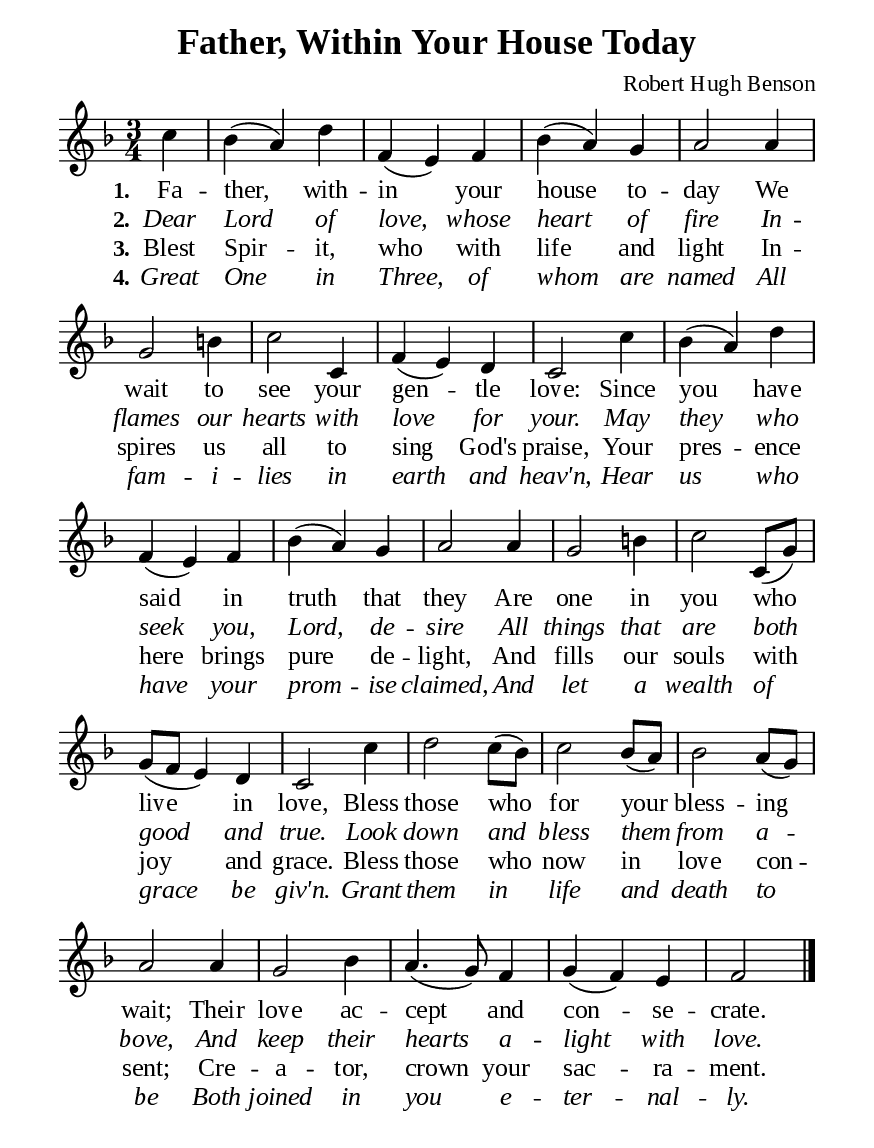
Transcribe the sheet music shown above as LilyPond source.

%%%%%%%%%%%%%%%%%%%%%%%%%%%%%
% CONTENTS OF THIS DOCUMENT
% 1. Common settings
% 2. Verse music
% 3. Verse lyrics
% 4. Layout
%%%%%%%%%%%%%%%%%%%%%%%%%%%%%

%%%%%%%%%%%%%%%%%%%%%%%%%%%%%
% 1. Common settings
%%%%%%%%%%%%%%%%%%%%%%%%%%%%%
\version "2.18.2"

\header {
  title = "Father, Within Your House Today"
  composer = "Robert Hugh Benson"
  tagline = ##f
}

global= {
  \key f \major
  \time 3/4
  \override Score.BarNumber.break-visibility = ##(#f #f #f)
}

\paper {
  #(set-paper-size "a5")
  top-margin = 3.2\mm
  bottom-marign = 10\mm
  left-margin = 10\mm
  right-margin = 10\mm
  indent = #0
  #(define fonts
	 (make-pango-font-tree "Liberation Serif"
	 		       "Liberation Serif"
			       "Liberation Serif"
			       (/ 20 20)))
  system-system-spacing = #'((basic-distance . 2.5) (padding . 2.5))
}

printItalic = \with {
  \override LyricText.font-shape = #'italic
}

%%%%%%%%%%%%%%%%%%%%%%%%%%%%%
% 2. Verse music
%%%%%%%%%%%%%%%%%%%%%%%%%%%%%
musicVerseSoprano = \relative c'' {
                    \partial 4 c |
  %{	01	%} bes (a) d |
  %{	02	%} f, (e) f |
  %{	03	%} bes (a) g |
  %{	04	%} a2 a4 |
  %{	05	%}g2 b!4 |
  %{	06	%} c2 c,4 |
  %{	07	%} f (e) d |
  %{	08	%} c2 c'4 |
  %{	09	%} bes (a) d |
  %{	10	%} f, (e) f |
  %{	11	%} bes (a) g |
  %{	12	%} a2 a4 |
  %{	13	%} g2 b!4 |
  %{	14	%} c2 c,8 (g') |
  %{	15	%} g (f e4) d |
  %{	16	%} c2 c'4 |
  %{	17	%} d2 c8 (bes) |
  %{	18	%} c2 bes8 (a) |
  %{	19	%} bes2 a8 (g) |
  %{	20	%} a2 a4 |
  %{	21	%} g2 bes4 |
  %{	22	%} a4. (g8) f4 |
  %{	23	%} g (f) e |
                    f2 \bar "|."
}

%%%%%%%%%%%%%%%%%%%%%%%%%%%%%
% 3. Verse lyrics
%%%%%%%%%%%%%%%%%%%%%%%%%%%%%
verseOne = \lyricmode {
  \set stanza = #"1."
  Fa -- ther, with -- in your house to -- day
  We wait to see your gen -- tle love:
  Since you have said in truth that they
  Are one in you who live in love,
  Bless those who for your bless -- ing wait;
  Their love ac -- cept and con -- se -- crate.
}

verseTwo = \lyricmode {
  \set stanza = #"2."
  Dear Lord of love, whose heart of fire
  In -- flames our hearts with love for your.
  May they who seek you, Lord, de -- sire
  All things that are both good and true.
  Look down and bless them from a -- bove,
  And keep their hearts a -- light with love.
}

verseThree = \lyricmode {
  \set stanza = #"3."
  Blest Spir -- it, who with life and light
  In -- spires us all to sing God's praise,
  Your pres -- ence here brings pure de -- light,
  And fills our souls with joy and grace.
  Bless those who now in love con -- sent;
  Cre -- a -- tor, crown your sac -- ra -- ment.
}

verseFour = \lyricmode {
  \set stanza = #"4."
  Great One in Three, of whom are named
  All fam -- i -- lies in earth and heav'n,
  Hear us who have your prom -- ise claimed,
  And let a wealth of grace be giv'n.
  Grant them in life and death to be
  Both joined in you e -- ter -- nal -- ly.
}

%%%%%%%%%%%%%%%%%%%%%%%%%%%%%
% 4. Layout
%%%%%%%%%%%%%%%%%%%%%%%%%%%%%
\score {
    \new ChoirStaff <<
      \new Staff <<
        \clef "treble"
        \new Voice = "sopranos" { \global   \musicVerseSoprano }
      >>
      \new Lyrics \lyricsto sopranos \verseOne
      \new Lyrics \printItalic \lyricsto sopranos \verseTwo
      \new Lyrics \lyricsto sopranos \verseThree
      \new Lyrics \printItalic \lyricsto sopranos \verseFour
    >>
}
